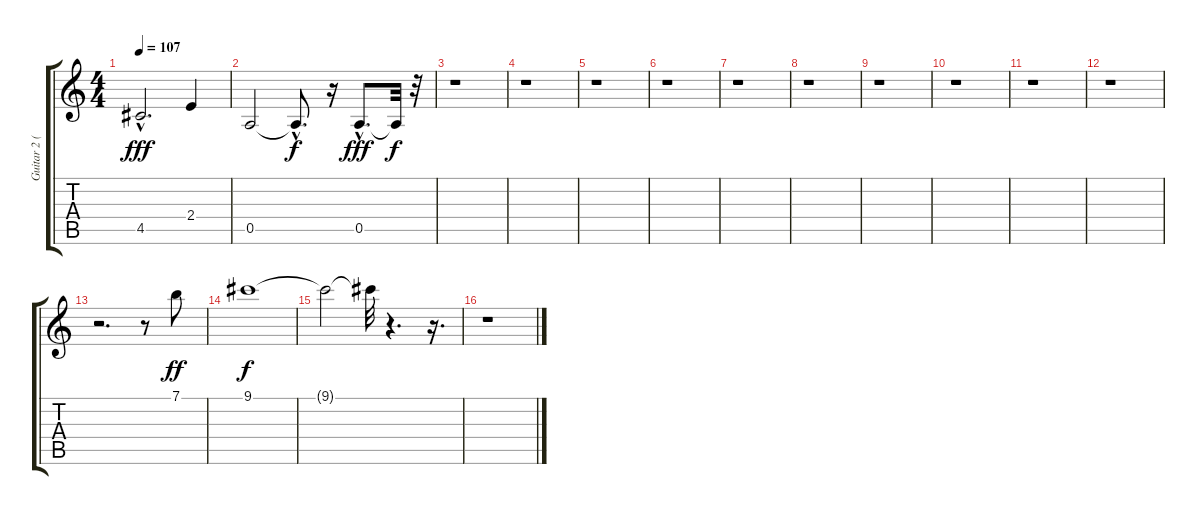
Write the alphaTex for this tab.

\track ("Guitar 2 (electric clean)" "Guitar 2 (") {instrument electricguitarclean}
\staff {score tabs}
\tuning (E4 B3 G3 D3 A2 E2) {hide}
\ts (4 4)
\tempo 107
\clef g2
\ks c
4.5{hac}.2{d dy fff} 2.4.4 |
0.5.2 0.5{hac t}.8{d dy f} r.16 0.5{hac}.8{d dy fff} 0.5{t}.32{dy f} r.32 |
r.1 |
r.1 |
r.1 |
r.1 |
r.1 |
r.1 |
r.1 |
r.1 |
r.1 |
r.1 |
r.2{d} r.8 7.1.8{dy ff} |
9.1.1{dy f} |
9.1{t}.2 9.1{t}.32 r.4{d} r.16{d} |
r.1
